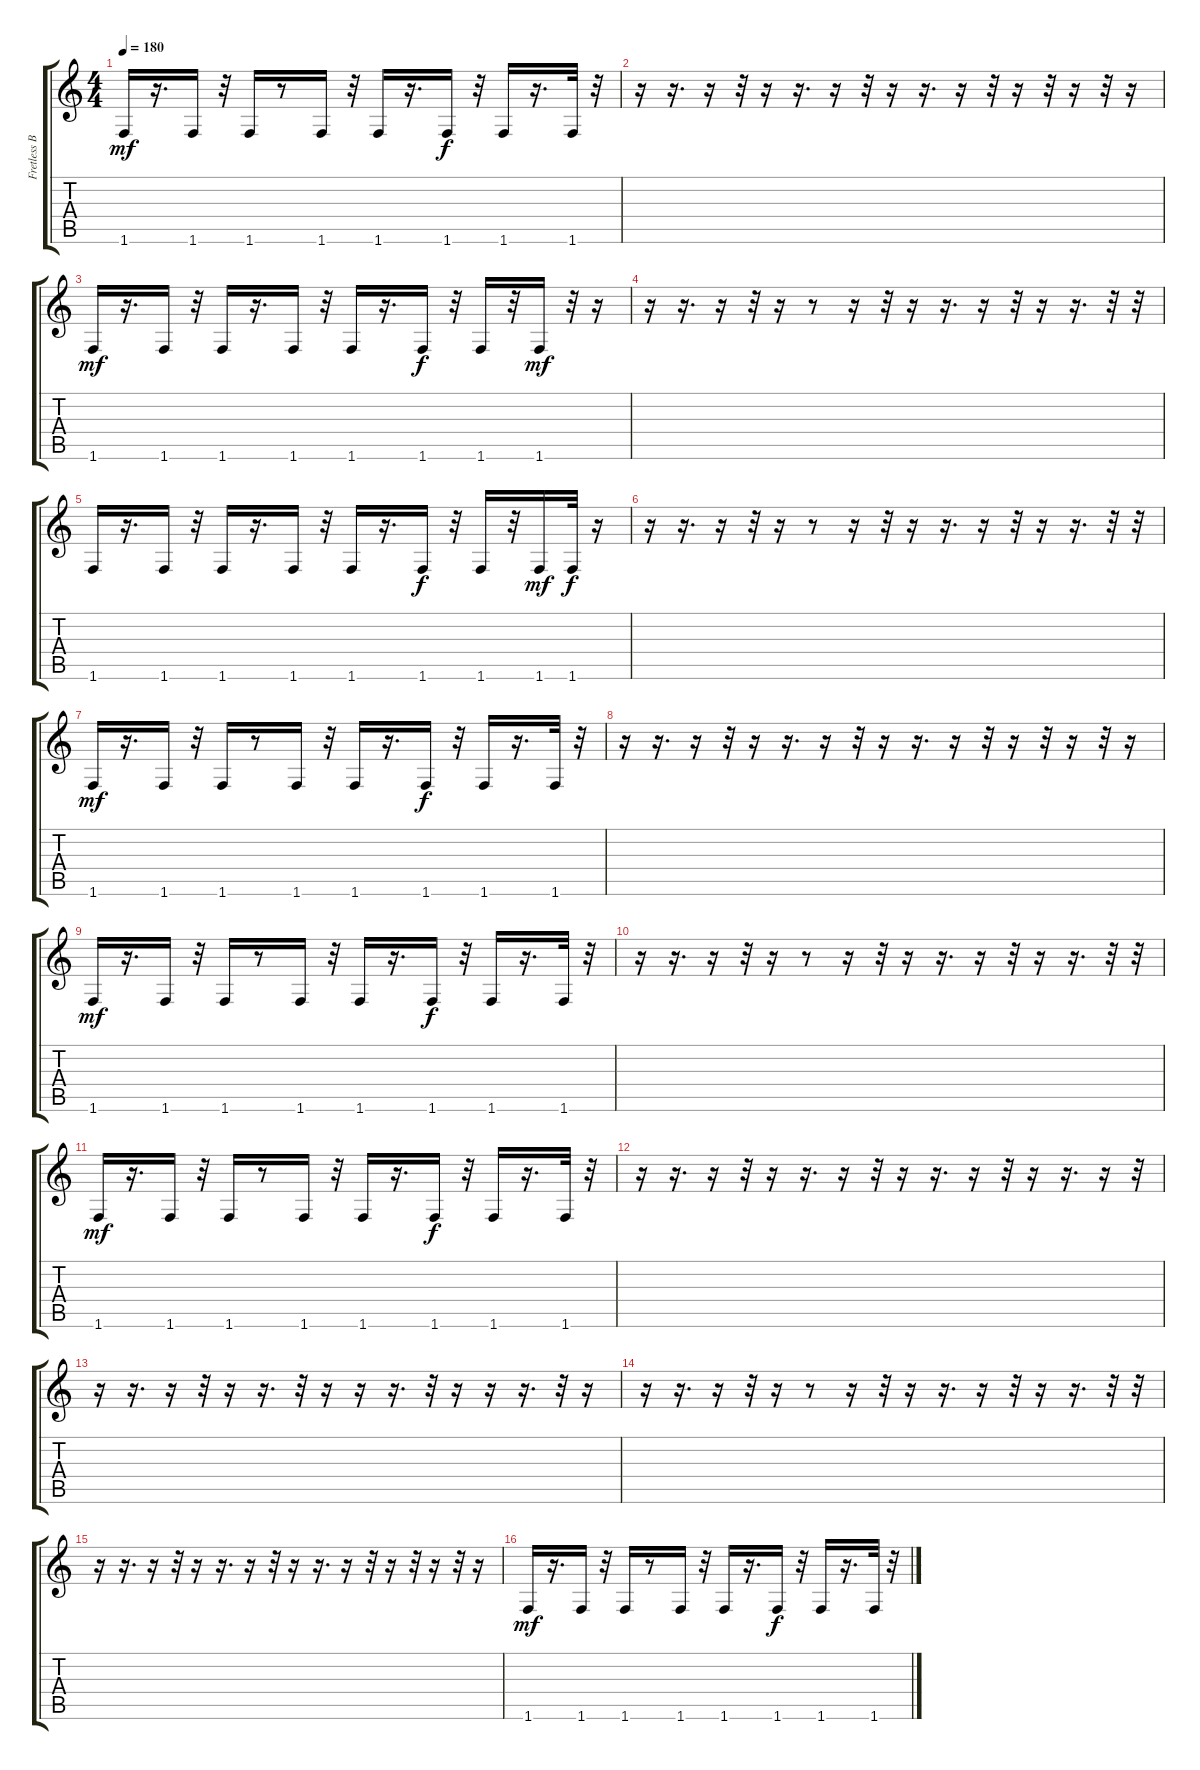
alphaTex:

\track ("Fretless Bs." "Fretless B") {instrument fretlessbass}
\staff {score tabs}
\tuning (E4 B3 G3 D3 A2 E2) {hide}
\ts (4 4)
\tempo 180
\clef g2
\ks c
1.6.16{dy mf} r.16{d} 1.6.16 r.32 1.6.16 r.8 1.6.16 r.32 1.6.16 r.16{d} 1.6.16{dy f} r.32 1.6.16 r.16{d} 1.6.32 r.32 |
r.16 r.16{d} r.16 r.32 r.16 r.16{d} r.16 r.32 r.16 r.16{d} r.16 r.32 r.16 r.32 r.16 r.32 r.16 |
1.6.16{dy mf} r.16{d} 1.6.16 r.32 1.6.16 r.16{d} 1.6.16 r.32 1.6.16 r.16{d} 1.6.16{dy f} r.32 1.6.16 r.32 1.6.16{dy mf} r.32 r.16 |
r.16 r.16{d} r.16 r.32 r.16 r.8 r.16 r.32 r.16 r.16{d} r.16 r.32 r.16 r.16{d} r.32 r.32 |
1.6.16 r.16{d} 1.6.16 r.32 1.6.16 r.16{d} 1.6.16 r.32 1.6.16 r.16{d} 1.6.16{dy f} r.32 1.6.16 r.32 1.6.16{dy mf} 1.6.32{dy f} r.16 |
r.16 r.16{d} r.16 r.32 r.16 r.8 r.16 r.32 r.16 r.16{d} r.16 r.32 r.16 r.16{d} r.32 r.32 |
1.6.16{dy mf} r.16{d} 1.6.16 r.32 1.6.16 r.8 1.6.16 r.32 1.6.16 r.16{d} 1.6.16{dy f} r.32 1.6.16 r.16{d} 1.6.32 r.32 |
r.16 r.16{d} r.16 r.32 r.16 r.16{d} r.16 r.32 r.16 r.16{d} r.16 r.32 r.16 r.32 r.16 r.32 r.16 |
1.6.16{dy mf} r.16{d} 1.6.16 r.32 1.6.16 r.8 1.6.16 r.32 1.6.16 r.16{d} 1.6.16{dy f} r.32 1.6.16 r.16{d} 1.6.32 r.32 |
r.16 r.16{d} r.16 r.32 r.16 r.8 r.16 r.32 r.16 r.16{d} r.16 r.32 r.16 r.16{d} r.32 r.32 |
1.6.16{dy mf} r.16{d} 1.6.16 r.32 1.6.16 r.8 1.6.16 r.32 1.6.16 r.16{d} 1.6.16{dy f} r.32 1.6.16 r.16{d} 1.6.32 r.32 |
r.16 r.16{d} r.16 r.32 r.16 r.16{d} r.16 r.32 r.16 r.16{d} r.16 r.32 r.16 r.16{d} r.16 r.32 |
r.16 r.16{d} r.16 r.32 r.16 r.16{d} r.32 r.16 r.16 r.16{d} r.32 r.16 r.16 r.16{d} r.32 r.16 |
r.16 r.16{d} r.16 r.32 r.16 r.8 r.16 r.32 r.16 r.16{d} r.16 r.32 r.16 r.16{d} r.32 r.32 |
r.16 r.16{d} r.16 r.32 r.16 r.16{d} r.16 r.32 r.16 r.16{d} r.16 r.32 r.16 r.32 r.16 r.32 r.16 |
1.6.16{dy mf} r.16{d} 1.6.16 r.32 1.6.16 r.8 1.6.16 r.32 1.6.16 r.16{d} 1.6.16{dy f} r.32 1.6.16 r.16{d} 1.6.32 r.32
